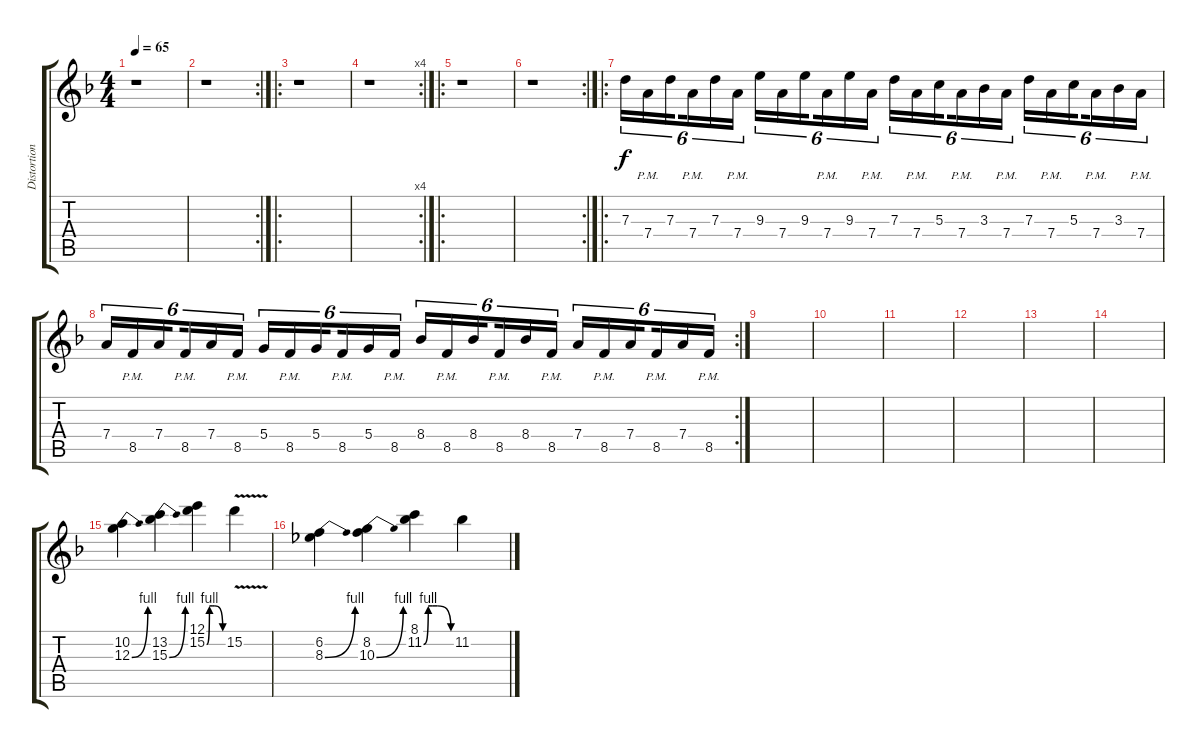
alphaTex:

\track ("Distortion guitar 2" "Distortion") {instrument overdrivenguitar}
\staff {score tabs}
\tuning (E4 B3 G3 D3 A2 D2) {hide}
\ts (4 4)
\tempo 65
\clef g2
\ks dminor
r.1{dy f} |
\rc 2
r.1 |
\ro
r.1 |
\rc 4
r.1 |
\ro
r.1 |
\rc 2
r.1 |
\ro
7.3.16{tu (6 4)} 7.4{pm}.16{tu (6 4)} 7.3.16{tu (6 4) beam splitsecondary} 7.4{pm}.16{tu (6 4)} 7.3.16{tu (6 4)} 7.4{pm}.16{tu (6 4)} 9.3.16{tu (6 4)} 7.4.16{tu (6 4)} 9.3.16{tu (6 4) beam splitsecondary} 7.4{pm}.16{tu (6 4)} 9.3.16{tu (6 4)} 7.4{pm}.16{tu (6 4)} 7.3.16{tu (6 4)} 7.4{pm}.16{tu (6 4)} 5.3.16{tu (6 4) beam splitsecondary} 7.4{pm}.16{tu (6 4)} 3.3.16{tu (6 4)} 7.4{pm}.16{tu (6 4)} 7.3.16{tu (6 4)} 7.4{pm}.16{tu (6 4)} 5.3.16{tu (6 4) beam splitsecondary} 7.4{pm}.16{tu (6 4)} 3.3.16{tu (6 4)} 7.4{pm}.16{tu (6 4)} |
\rc 2
7.4.16{tu (6 4)} 8.5{pm}.16{tu (6 4)} 7.4.16{tu (6 4) beam splitsecondary} 8.5{pm}.16{tu (6 4)} 7.4.16{tu (6 4)} 8.5{pm}.16{tu (6 4)} 5.4.16{tu (6 4)} 8.5{pm}.16{tu (6 4)} 5.4.16{tu (6 4) beam splitsecondary} 8.5{pm}.16{tu (6 4)} 5.4.16{tu (6 4)} 8.5{pm}.16{tu (6 4)} 8.4.16{tu (6 4)} 8.5{pm}.16{tu (6 4)} 8.4.16{tu (6 4) beam splitsecondary} 8.5{pm}.16{tu (6 4)} 8.4.16{tu (6 4)} 8.5{pm}.16{tu (6 4)} 7.4.16{tu (6 4)} 8.5{pm}.16{tu (6 4)} 7.4.16{tu (6 4) beam splitsecondary} 8.5{pm}.16{tu (6 4)} 7.4.16{tu (6 4)} 8.5{pm}.16{tu (6 4)} |
|
|
|
|
|
|
(10.2 12.3{be (bend 0 0 60 4)}).4 (13.2 15.3{be (bend 0 0 60 4)}).4 (12.1 15.2{be (custom 0 0 10 4 20 4 30 4 60 0)}).4 15.2{v}.4 |
(6.2 8.3{be (bend 0 0 60 4)}).4 (8.2 10.3{be (bend 0 0 60 4)}).4 (8.1 11.2{be (custom 0 0 10 4 20 4 30 4 60 0)}).4 11.2.4
